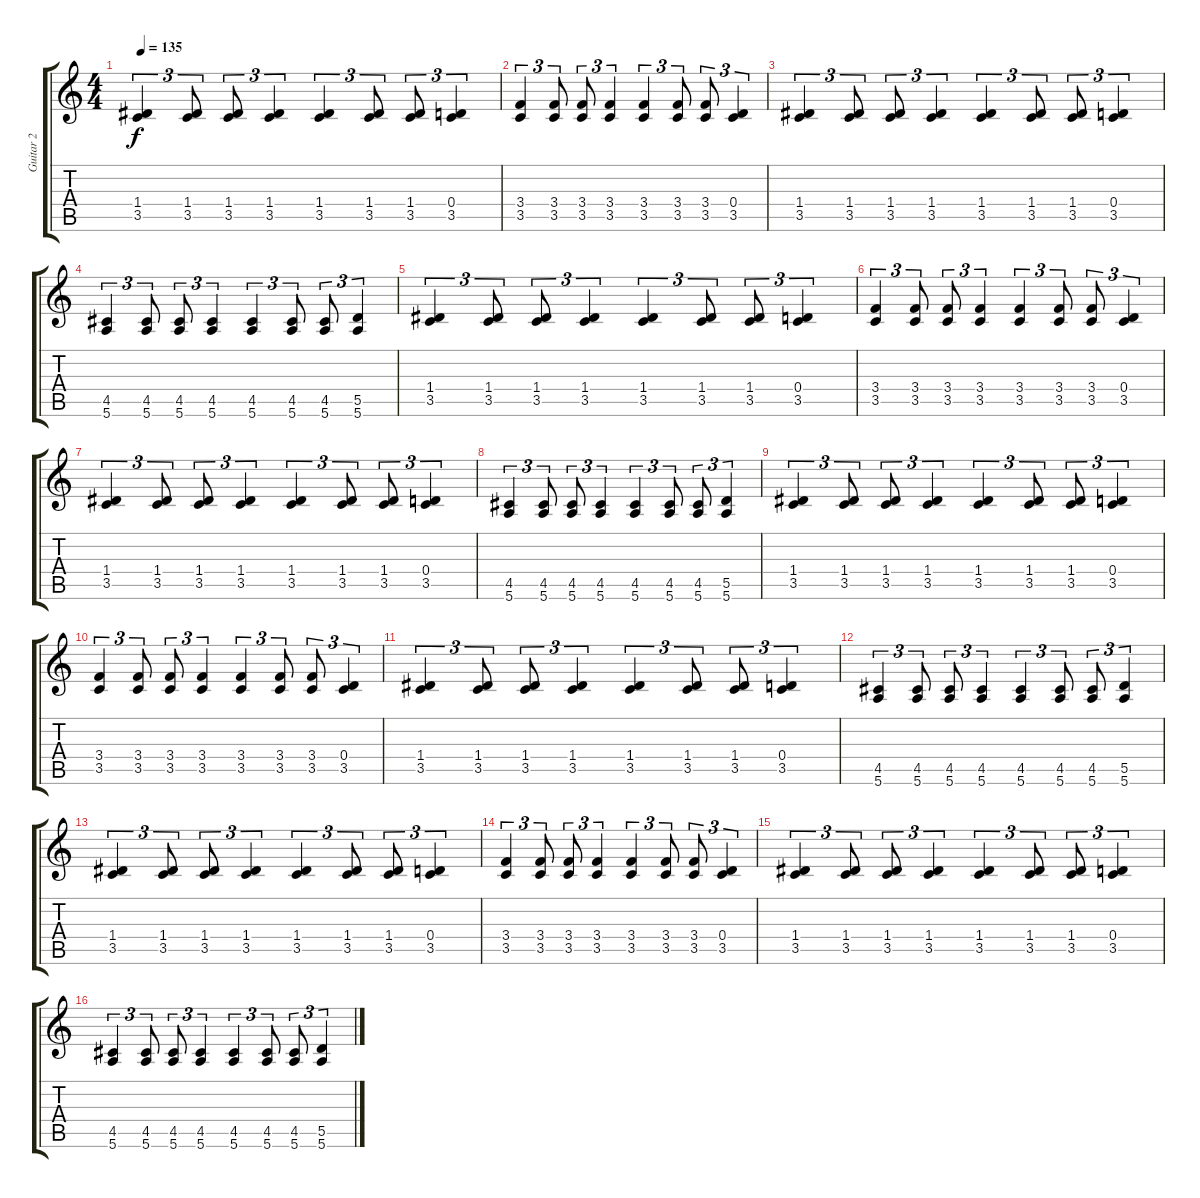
\track ("Guitar 2" "Guitar 2") {instrument electricguitarjazz}
\staff {score tabs}
\tuning (E4 B3 G3 D3 A2 E2) {hide}
\ts (4 4)
\tempo 135
\clef g2
\ks c
(1.4 3.5).4{tu (3 2) dy f} (1.4 3.5).8{tu (3 2)} (1.4 3.5).8{tu (3 2)} (1.4 3.5).4{tu (3 2)} (1.4 3.5).4{tu (3 2)} (1.4 3.5).8{tu (3 2)} (1.4 3.5).8{tu (3 2)} (0.4 3.5).4{tu (3 2)} |
(3.4 3.5).4{tu (3 2)} (3.4 3.5).8{tu (3 2)} (3.4 3.5).8{tu (3 2)} (3.4 3.5).4{tu (3 2)} (3.4 3.5).4{tu (3 2)} (3.4 3.5).8{tu (3 2)} (3.4 3.5).8{tu (3 2)} (0.4 3.5).4{tu (3 2)} |
(1.4 3.5).4{tu (3 2)} (1.4 3.5).8{tu (3 2)} (1.4 3.5).8{tu (3 2)} (1.4 3.5).4{tu (3 2)} (1.4 3.5).4{tu (3 2)} (1.4 3.5).8{tu (3 2)} (1.4 3.5).8{tu (3 2)} (0.4 3.5).4{tu (3 2)} |
(4.5 5.6).4{tu (3 2)} (4.5 5.6).8{tu (3 2)} (4.5 5.6).8{tu (3 2)} (4.5 5.6).4{tu (3 2)} (4.5 5.6).4{tu (3 2)} (4.5 5.6).8{tu (3 2)} (4.5 5.6).8{tu (3 2)} (5.5 5.6).4{tu (3 2)} |
(1.4 3.5).4{tu (3 2) volume 9} (1.4 3.5).8{tu (3 2)} (1.4 3.5).8{tu (3 2)} (1.4 3.5).4{tu (3 2)} (1.4 3.5).4{tu (3 2)} (1.4 3.5).8{tu (3 2)} (1.4 3.5).8{tu (3 2)} (0.4 3.5).4{tu (3 2)} |
(3.4 3.5).4{tu (3 2)} (3.4 3.5).8{tu (3 2)} (3.4 3.5).8{tu (3 2)} (3.4 3.5).4{tu (3 2)} (3.4 3.5).4{tu (3 2)} (3.4 3.5).8{tu (3 2)} (3.4 3.5).8{tu (3 2)} (0.4 3.5).4{tu (3 2)} |
(1.4 3.5).4{tu (3 2)} (1.4 3.5).8{tu (3 2)} (1.4 3.5).8{tu (3 2)} (1.4 3.5).4{tu (3 2)} (1.4 3.5).4{tu (3 2)} (1.4 3.5).8{tu (3 2)} (1.4 3.5).8{tu (3 2)} (0.4 3.5).4{tu (3 2)} |
(4.5 5.6).4{tu (3 2)} (4.5 5.6).8{tu (3 2)} (4.5 5.6).8{tu (3 2)} (4.5 5.6).4{tu (3 2)} (4.5 5.6).4{tu (3 2)} (4.5 5.6).8{tu (3 2)} (4.5 5.6).8{tu (3 2)} (5.5 5.6).4{tu (3 2)} |
(1.4 3.5).4{tu (3 2)} (1.4 3.5).8{tu (3 2)} (1.4 3.5).8{tu (3 2)} (1.4 3.5).4{tu (3 2)} (1.4 3.5).4{tu (3 2)} (1.4 3.5).8{tu (3 2)} (1.4 3.5).8{tu (3 2)} (0.4 3.5).4{tu (3 2)} |
(3.4 3.5).4{tu (3 2)} (3.4 3.5).8{tu (3 2)} (3.4 3.5).8{tu (3 2)} (3.4 3.5).4{tu (3 2)} (3.4 3.5).4{tu (3 2)} (3.4 3.5).8{tu (3 2)} (3.4 3.5).8{tu (3 2)} (0.4 3.5).4{tu (3 2)} |
(1.4 3.5).4{tu (3 2)} (1.4 3.5).8{tu (3 2)} (1.4 3.5).8{tu (3 2)} (1.4 3.5).4{tu (3 2)} (1.4 3.5).4{tu (3 2)} (1.4 3.5).8{tu (3 2)} (1.4 3.5).8{tu (3 2)} (0.4 3.5).4{tu (3 2)} |
(4.5 5.6).4{tu (3 2)} (4.5 5.6).8{tu (3 2)} (4.5 5.6).8{tu (3 2)} (4.5 5.6).4{tu (3 2)} (4.5 5.6).4{tu (3 2)} (4.5 5.6).8{tu (3 2)} (4.5 5.6).8{tu (3 2)} (5.5 5.6).4{tu (3 2)} |
(1.4 3.5).4{tu (3 2)} (1.4 3.5).8{tu (3 2)} (1.4 3.5).8{tu (3 2)} (1.4 3.5).4{tu (3 2)} (1.4 3.5).4{tu (3 2)} (1.4 3.5).8{tu (3 2)} (1.4 3.5).8{tu (3 2)} (0.4 3.5).4{tu (3 2)} |
(3.4 3.5).4{tu (3 2)} (3.4 3.5).8{tu (3 2)} (3.4 3.5).8{tu (3 2)} (3.4 3.5).4{tu (3 2)} (3.4 3.5).4{tu (3 2)} (3.4 3.5).8{tu (3 2)} (3.4 3.5).8{tu (3 2)} (0.4 3.5).4{tu (3 2)} |
(1.4 3.5).4{tu (3 2)} (1.4 3.5).8{tu (3 2)} (1.4 3.5).8{tu (3 2)} (1.4 3.5).4{tu (3 2)} (1.4 3.5).4{tu (3 2)} (1.4 3.5).8{tu (3 2)} (1.4 3.5).8{tu (3 2)} (0.4 3.5).4{tu (3 2)} |
(4.5 5.6).4{tu (3 2)} (4.5 5.6).8{tu (3 2)} (4.5 5.6).8{tu (3 2)} (4.5 5.6).4{tu (3 2)} (4.5 5.6).4{tu (3 2)} (4.5 5.6).8{tu (3 2)} (4.5 5.6).8{tu (3 2)} (5.5 5.6).4{tu (3 2)}
